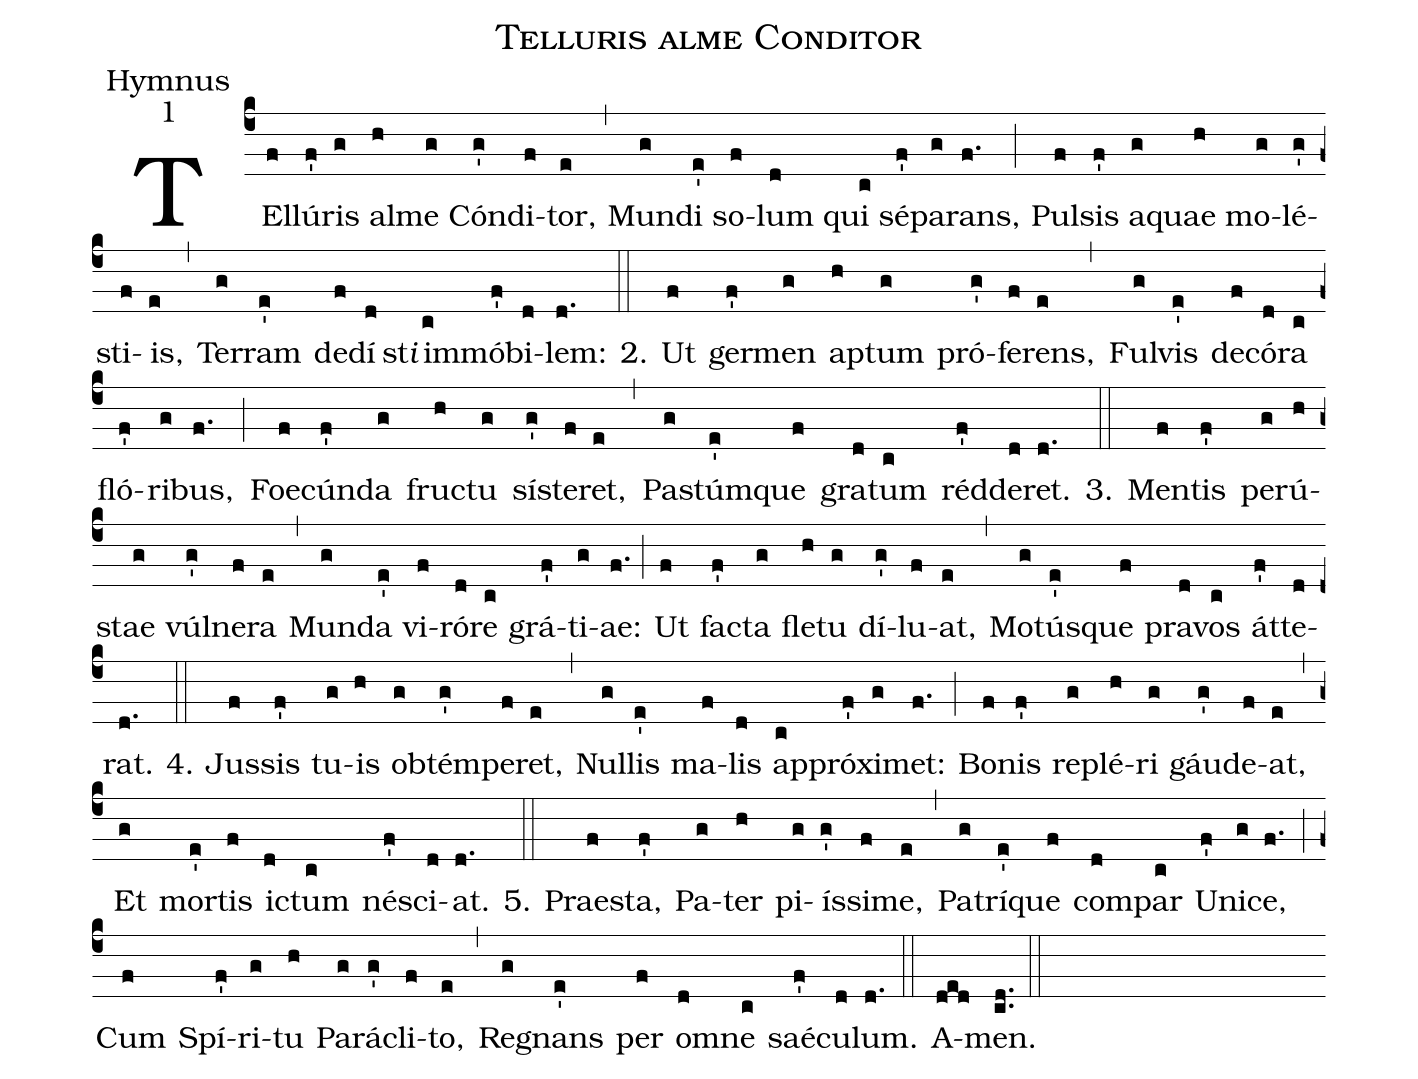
name:Telluris alme Conditor;
office-part:Hymnus;
mode:1;
%%
(c4) TEl(f)lú(f')ris(g) al(h)me(g) Cón(g')di(f)tor,(e) (,) Mun(g)di(e') so(f)lum(d) qui(c) sé(f')pa(g)rans,(f.) (;) Pul(f)sis(f') a(g)quae(h) mo(g)lé(g')sti(f)is,(e) (,) Ter(g)ram(e') de(f)dí(d)st<i>i</i>() im(c)mó(f')bi(d)lem:(d.) 2.(::) Ut(f) ger(f')men(g) ap(h)tum(g) pró(g')fe(f)rens,(e) (,) Ful(g)vis(e') de(f)có(d)ra(c) fló(f')ri(g)bus,(f.) (;) Foe(f)cún(f')da(g) fru(h)ctu(g) sí(g')ste(f)ret,(e) (,) Pa(g)stúm(e')que(f) gra(d)tum(c) réd(f')de(d)ret.(d.) 3.(::) Men(f)tis(f') pe(g)rú(h)stae(g) vúl(g')ne(f)ra(e) (,) Mun(g)da(e') vi(f)ró(d)re(c) grá(f')ti(g)ae:(f.) (;) Ut(f) fa(f')cta(g) fle(h)tu(g) dí(g')lu(f)at,(e) (,) Mo(g)tú(e')sque(f) pra(d)vos(c) át(f')te(d)rat.(d.) 4.(::) Jus(f)sis(f') tu(g)is(h) ob(g)tém(g')pe(f)ret,(e) (,) Nul(g)lis(e') ma(f)lis(d) ap(c)pró(f')xi(g)met:(f.) (;) Bo(f)nis(f') re(g)plé(h)ri(g) gáu(g')de(f)at,(e) (,) Et(g) mor(e')tis(f) i(d)ctum(c) né(f')sci(d)at.(d.) 5.(::) Prae(f)sta,(f') Pa(g)ter(h) pi(g)ís(g')si(f)me,(e) (,) Pa(g)trí(e')que(f) com(d)par(c) U(f')ni(g)ce,(f.) (;) Cum(f) Spí(f')ri(g)tu(h) Pa(g)rá(g')cli(f)to,(e) (,) Re(g)gnans(e') per(f) o(d)mne(c) saé(f')cu(d)lum.(d.) (::) A(ded)men.(cd..) (::)
